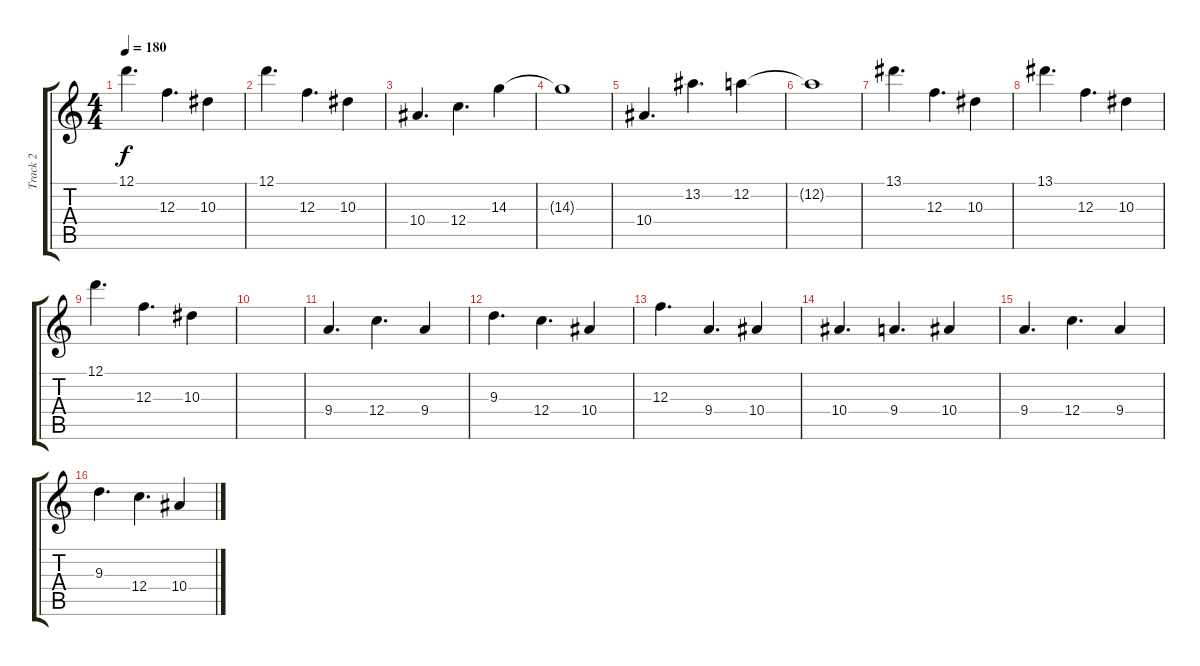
\track ("Track 2" "Track 2") {instrument distortionguitar}
\staff {score tabs}
\tuning (D4 A3 F3 C3 G2 C2) {hide}
\ts (4 4)
\tempo 180
\clef g2
\ks c
12.1.4{d dy f} 12.3.4{d} 10.3.4 |
12.1.4{d} 12.3.4{d} 10.3.4 |
10.4.4{d} 12.4.4{d} 14.3.4 |
14.3{t}.1 |
10.4.4{d} 13.2.4{d} 12.2.4 |
12.2{t}.1 |
13.1.4{d} 12.3.4{d} 10.3.4 |
13.1.4{d} 12.3.4{d} 10.3.4 |
12.1.4{d} 12.3.4{d} 10.3.4 |
|
9.4.4{d} 12.4.4{d} 9.4.4 |
9.3.4{d} 12.4.4{d} 10.4.4 |
12.3.4{d} 9.4.4{d} 10.4.4 |
10.4.4{d} 9.4.4{d} 10.4.4 |
9.4.4{d} 12.4.4{d} 9.4.4 |
9.3.4{d} 12.4.4{d} 10.4.4
